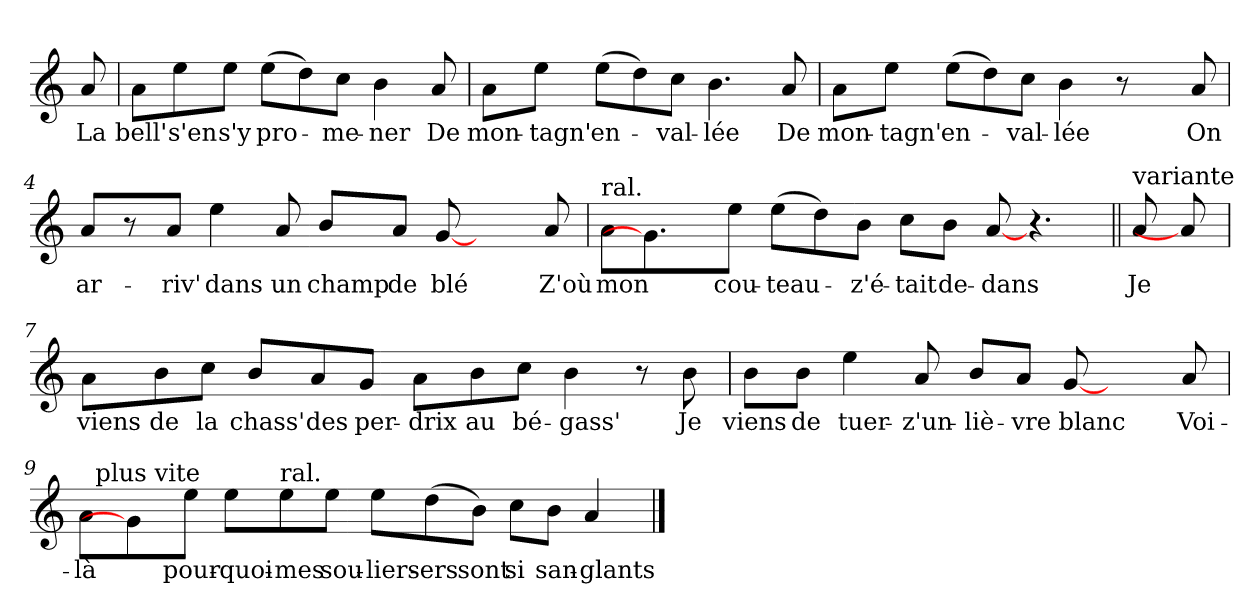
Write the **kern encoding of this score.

**kern	**text
*part1	*part1
*staff1	*staff1
*clefG2	*
*k[]	*
*C:	*
=	=
!	!LO:LY:b
8a/	La
=1	=1
!	!LO:LY:b
8a\L	bell'
!	!LO:LY:b
8ee\	s'en
!	!LO:LY:b
8ee\J	s'y
!	!LO:LY:b
(>8ee\L	pro-
8dd\)	.
!	!LO:LY:b
8cc\J	-me-
!	!LO:LY:b
4b\	-ner
!	!LO:LY:b
8a/	De
=2	=2
!	!LO:LY:b
8a\L	mon-
!	!LO:LY:b
8ee\J	-tagn'
!	!LO:LY:b
(>8ee\L	en-
8dd\)	.
!	!LO:LY:b
8cc\J	-val-
!	!LO:LY:b
4.b\	-lée
!	!LO:LY:b
8a/	De
=3	=3
!	!LO:LY:b
8a\L	mon-
!	!LO:LY:b
8ee\J	-tagn'
!	!LO:LY:b
(>8ee\L	en-
8dd\)	.
!	!LO:LY:b
8cc\J	-val-
!	!LO:LY:b
4b\	-lée
8r	.
8ryy	.
!	!LO:LY:b
8a/	On
!!LO:LB:g=z
=4	=4
!	!LO:LY:b
8a/L	ar-
8r	.
!	!LO:LY:b
8a/J	-riv'
!	!LO:LY:b
4ee\	dans
!	!LO:LY:b
8a/	un
!	!LO:LY:b
8b/L	champ
!	!LO:LY:b
8a/J	de
!	!LO:LY:b
[8g/	blé
4ryy	.
!	!LO:LY:b
8a/	Z'où
=5	=5
!LO:TX:a:t=ral.	!
!	!LO:LY:b
8a\L	mon
4.g/]	.
!	!LO:LY:b
8ee\J	cou-
!	!LO:LY:b
(>8ee\L	-teau-
8dd\)	.
!	!LO:LY:b
8b\J	-z'é-
!	!LO:LY:b
8cc\L	-tait
!	!LO:LY:b
8b\J	de-
!	!LO:LY:b
[8a/	-dans
4.r	.
!!LO:LB:g=z
=6||	=6||
!LO:TX:a:t=variante	!
!	!LO:LY:b
8a/	Je
8a/]	.
=7	=7
!	!LO:LY:b
8a\L	viens
!	!LO:LY:b
8b\	de
!	!LO:LY:b
8cc\J	la
!	!LO:LY:b
8b/L	chass'
!	!LO:LY:b
8a/	des
!	!LO:LY:b
8g/J	per-
!	!LO:LY:b
8a\L	-drix
!	!LO:LY:b
8b\	au
!	!LO:LY:b
8cc\J	bé-
!	!LO:LY:b
4b\	-gass'
8r	.
!	!LO:LY:b
8b\	Je
!!LO:LB:g=z
=8	=8
!	!LO:LY:b
8b\L	viens
!	!LO:LY:b
8b\J	de
!	!LO:LY:b
4ee\	tuer-
!	!LO:LY:b
8a/	-z'un-
!	!LO:LY:b
8b/L	-liè-
!	!LO:LY:b
8a/J	-vre
!	!LO:LY:b
[8g/	blanc
4ryy	.
!	!LO:LY:b
8a/	Voi-
=9	=9
!	!LO:LY:b
*^	*
8a\L	32ryy	-là
!	!LO:TX:a:t=plus vite	!
.	1ryy	.
4g/]	.	.
!	!	!LO:LY:b
8ee\J	.	pour-
!	!	!LO:LY:b
8ee\L	.	-quoi-
!LO:TX:a:t=ral.	!	!
!	!	!LO:LY:b
8ee\	.	-mes
!	!	!LO:LY:b
8ee\J	.	sou-
!	!	!LO:LY:b
8ee\L	.	-liers-
!	!	!LO:LY:b
(>8dd\	.	-ers
.	2ryy	.
!	!	!LO:LY:b
8b\J)	.	sont
!	!	!LO:LY:b
8cc\L	.	si
!	!	!LO:LY:b
8b\J	.	san-
!	!	!LO:LY:b
4a/	.	-glants-
.	8..ryy	.
*v	*v	*
==	==
*-	*-
